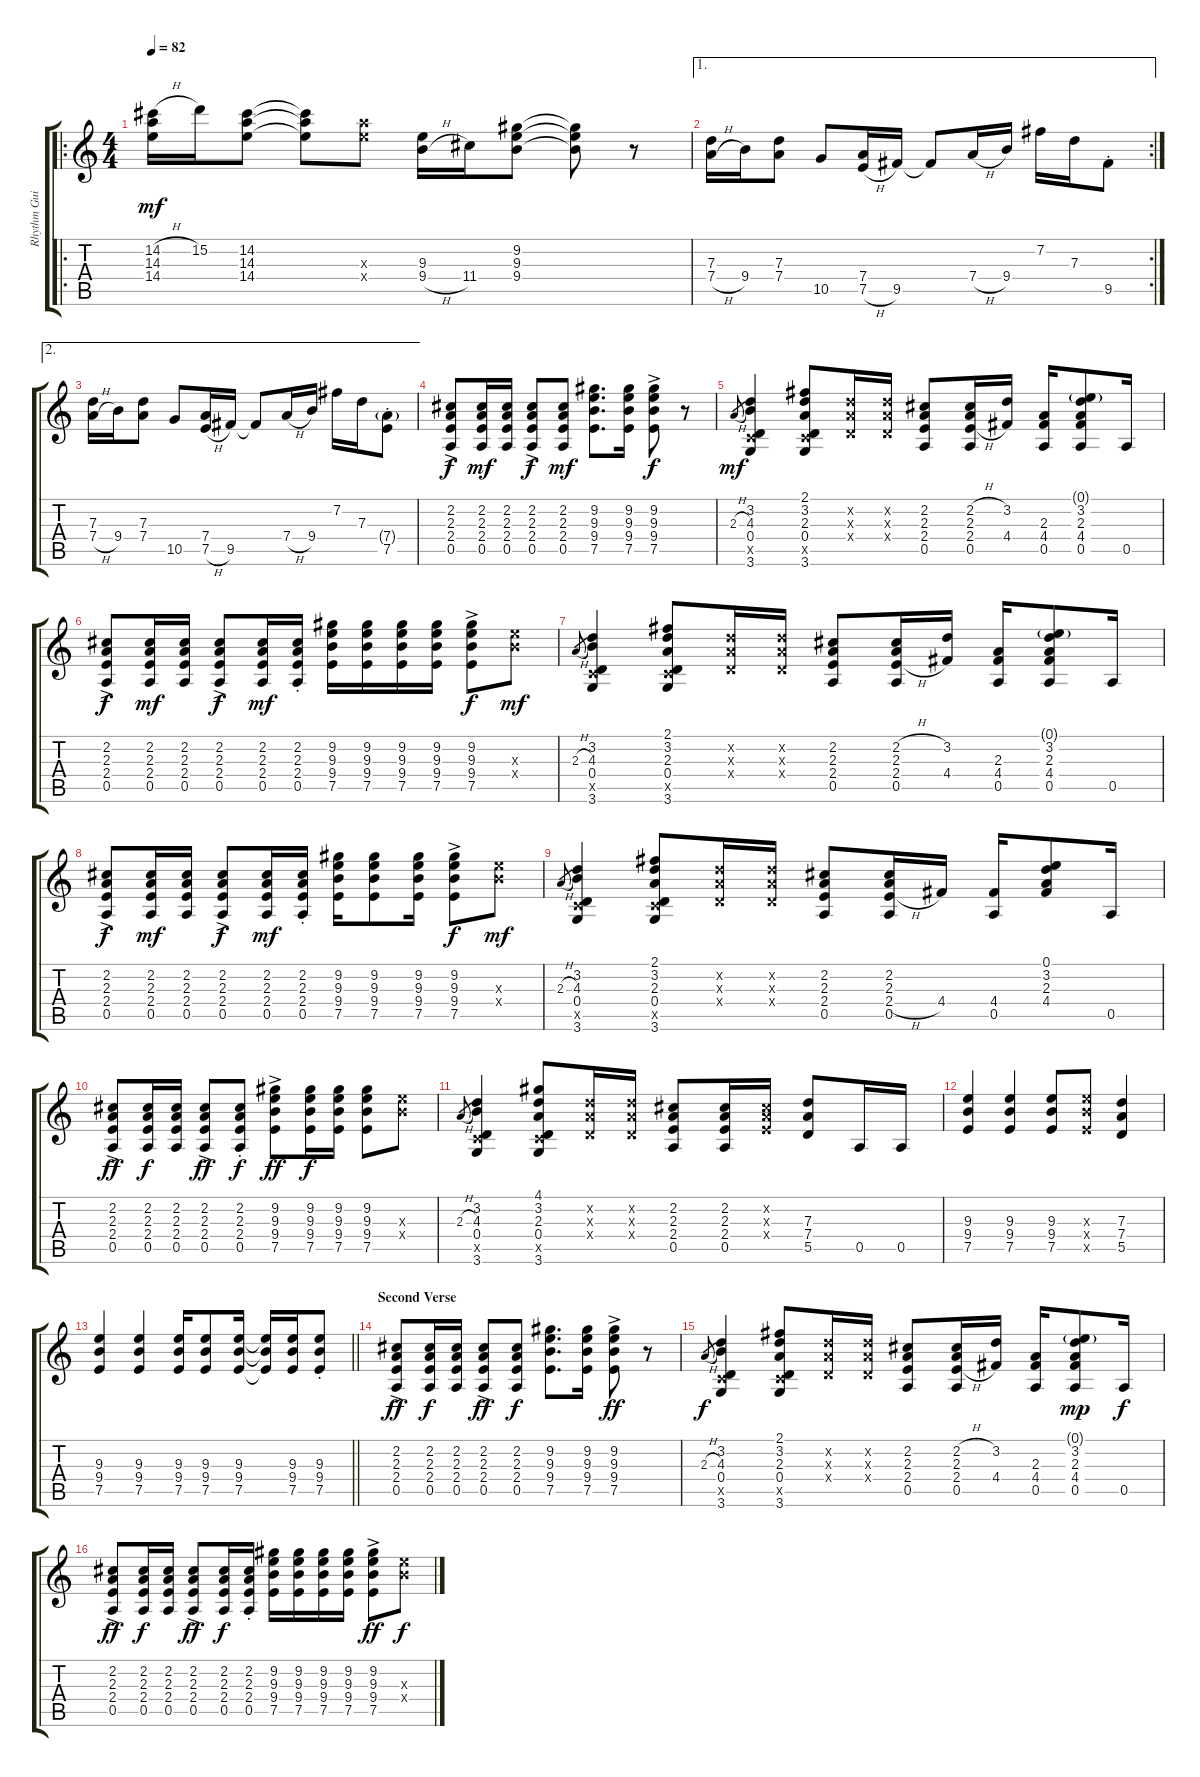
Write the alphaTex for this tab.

\track ("Rhythm Guitar 2" "Rhythm Gui") {instrument acousticguitarsteel}
\staff {score tabs}
\tuning (E4 B3 G3 D3 A2 E2) {hide}
\ro
\ts (4 4)
\tempo 82
\clef g2
\ks c
(14.2{h} 14.3 14.4).16{dy mf instrument acousticguitarsteel} 15.2.16 (14.2 14.3 14.4).8 (14.2{t} 14.3{t} 14.4{t}).8 (14.3{x} 14.4{x}).8 (9.3 9.4{h}).16 11.4.16 (9.2 9.3 9.4).8 (9.2{t} 9.3{t} 9.4{t}).8 r.8 |
\ae 1
\rc 2
(7.3 7.4{h}).16 9.4.16 (7.3 7.4).8 10.5.8 (7.4 7.5{h}).16 9.5.16 9.5{t}.8 7.4{h}.16 9.4.16 7.2.16 7.3.16 9.5{st}.8 |
\ae 2
(7.3 7.4{h}).16 9.4.16 (7.3 7.4).8 10.5.8 (7.4 7.5{h}).16 9.5.16 9.5{t}.8 7.4{h}.16 9.4.16 7.2.16 7.3.16 (7.4{g st} 7.5{st}).8 |
(2.2{ac} 2.3{ac} 2.4{ac} 0.5{ac}).8{dy f} (2.2 2.3 2.4 0.5).16{dy mf} (2.2 2.3 2.4 0.5).16 (2.2{ac} 2.3{ac} 2.4{ac} 0.5{ac}).8{dy f} (2.2 2.3 2.4 0.5).8{dy mf} (9.2 9.3 9.4 7.5).8{d} (9.2 9.3 9.4 7.5).16 (9.2{ac} 9.3{ac} 9.4{ac} 7.5{ac}).8{dy f} r.8 |
2.3{h}.8{gr dy mf} (3.2 4.3 0.4 3.5{x} 3.6).4 (2.1 3.2 2.3 0.4 3.5{x} 3.6).8 (3.2{x} 2.3{x} 0.4{x}).16 (3.2{x} 2.3{x} 0.4{x}).16 (2.2 2.3 2.4 0.5).8 (2.2{h} 2.3 2.4{h} 0.5).16 (3.2 4.4).16 (2.3 4.4 0.5).16 (0.1{g} 3.2 2.3 4.4 0.5).8 0.5.16 |
(2.2{ac} 2.3{ac} 2.4{ac} 0.5{ac}).8{dy f} (2.2 2.3 2.4 0.5).16{dy mf} (2.2 2.3 2.4 0.5).16 (2.2{ac} 2.3{ac} 2.4{ac} 0.5{ac}).8{dy f} (2.2 2.3 2.4 0.5).16{dy mf} (2.2{st} 2.3{st} 2.4{st} 0.5{st}).16 (9.2 9.3 9.4 7.5).16 (9.2 9.3 9.4 7.5).16 (9.2 9.3 9.4 7.5).16 (9.2 9.3 9.4 7.5).16 (9.2{ac} 9.3{ac} 9.4{ac} 7.5{ac}).8{dy f} (9.3{x} 9.4{x}).8{dy mf} |
2.3{h}.8{gr} (3.2 4.3 0.4 3.5{x} 3.6).4 (2.1 3.2 2.3 0.4 3.5{x} 3.6).8 (3.2{x} 2.3{x} 0.4{x}).16 (3.2{x} 2.3{x} 0.4{x}).16 (2.2 2.3 2.4 0.5).8 (2.2{h} 2.3 2.4{h} 0.5).16 (3.2 4.4).16 (2.3 4.4 0.5).16 (0.1{g} 3.2 2.3 4.4 0.5).8 0.5.16 |
(2.2{ac} 2.3{ac} 2.4{ac} 0.5{ac}).8{dy f} (2.2 2.3 2.4 0.5).16{dy mf} (2.2 2.3 2.4 0.5).16 (2.2{ac} 2.3{ac} 2.4{ac} 0.5{ac}).8{dy f} (2.2 2.3 2.4 0.5).16{dy mf} (2.2{st} 2.3{st} 2.4{st} 0.5{st}).16 (9.2 9.3 9.4 7.5).16 (9.2 9.3 9.4 7.5).8 (9.2 9.3 9.4 7.5).16 (9.2{ac} 9.3{ac} 9.4{ac} 7.5{ac}).8{dy f} (9.3{x} 9.4{x}).8{dy mf} |
2.3{h}.8{gr} (3.2 4.3 0.4 3.5{x} 3.6).4 (2.1 3.2 2.3 0.4 3.5{x} 3.6).8 (3.2{x} 2.3{x} 0.4{x}).16 (3.2{x} 2.3{x} 0.4{x}).16 (2.2 2.3 2.4 0.5).8 (2.2 2.3 2.4{h} 0.5).16 4.4.16 (4.4 0.5).16 (0.1 3.2 2.3 4.4).8 0.5.16 |
(2.2{ac} 2.3{ac} 2.4{ac} 0.5{ac}).8{dy ff} (2.2 2.3 2.4 0.5).16{dy f} (2.2 2.3 2.4 0.5).16 (2.2{ac} 2.3{ac} 2.4{ac} 0.5{ac}).8{dy ff} (2.2{st} 2.3{st} 2.4{st} 0.5{st}).8{dy f} (9.2{ac} 9.3{ac} 9.4{ac} 7.5{ac}).8{dy ff} (9.2 9.3 9.4 7.5).16{dy f} (9.2 9.3 9.4 7.5).16 (9.2 9.3 9.4 7.5).8 (9.3{x} 9.4{x}).8 |
2.3{h}.8{gr} (3.2 4.3 0.4 3.5{x} 3.6).4 (4.1 3.2 2.3 0.4 3.5{x} 3.6).8 (3.2{x} 2.3{x} 0.4{x}).16 (3.2{x} 2.3{x} 0.4{x}).16 (2.2 2.3 2.4 0.5).8 (2.2 2.3 2.4 0.5).16 (2.2{x} 2.3{x} 2.4{x}).16 (7.3 7.4 5.5).8 0.5.16 0.5.16 |
(9.3 9.4 7.5).4 (9.3 9.4 7.5).4 (9.3 9.4 7.5).8 (9.3{x} 9.4{x} 7.5{x}).8 (7.3 7.4 5.5).4 |
\barLineRight lightlight
(9.3 9.4 7.5).4 (9.3 9.4 7.5).4 (9.3 9.4 7.5).16 (9.3 9.4 7.5).8 (9.3 9.4 7.5).16 (9.3{t} 9.4{t} 7.5{t}).16 (9.3 9.4 7.5).16 (9.3{st} 9.4{st} 7.5{st}).8 |
\section ("" "Second Verse")
(2.2{ac} 2.3{ac} 2.4{ac} 0.5{ac}).8{dy ff} (2.2 2.3 2.4 0.5).16{dy f} (2.2 2.3 2.4 0.5).16 (2.2{ac} 2.3{ac} 2.4{ac} 0.5{ac}).8{dy ff} (2.2 2.3 2.4 0.5).8{dy f} (9.2 9.3 9.4 7.5).8{d} (9.2 9.3 9.4 7.5).16 (9.2{ac} 9.3{ac} 9.4{ac} 7.5{ac}).8{dy ff} r.8 |
2.3{h}.8{gr dy f} (3.2 4.3 0.4 3.5{x} 3.6).4 (2.1 3.2 2.3 0.4 3.5{x} 3.6).8 (3.2{x} 2.3{x} 0.4{x}).16 (3.2{x} 2.3{x} 0.4{x}).16 (2.2 2.3 2.4 0.5).8 (2.2{h} 2.3 2.4{h} 0.5).16 (3.2 4.4).16 (2.3 4.4 0.5).16 (0.1{g} 3.2 2.3 4.4 0.5).8{dy mp} 0.5.16{dy f} |
(2.2{ac} 2.3{ac} 2.4{ac} 0.5{ac}).8{dy ff} (2.2 2.3 2.4 0.5).16{dy f} (2.2 2.3 2.4 0.5).16 (2.2{ac} 2.3{ac} 2.4{ac} 0.5{ac}).8{dy ff} (2.2 2.3 2.4 0.5).16{dy f} (2.2{st} 2.3{st} 2.4{st} 0.5{st}).16 (9.2 9.3 9.4 7.5).16 (9.2 9.3 9.4 7.5).16 (9.2 9.3 9.4 7.5).16 (9.2 9.3 9.4 7.5).16 (9.2{ac} 9.3{ac} 9.4{ac} 7.5{ac}).8{dy ff} (9.3{x} 9.4{x}).8{dy f}
